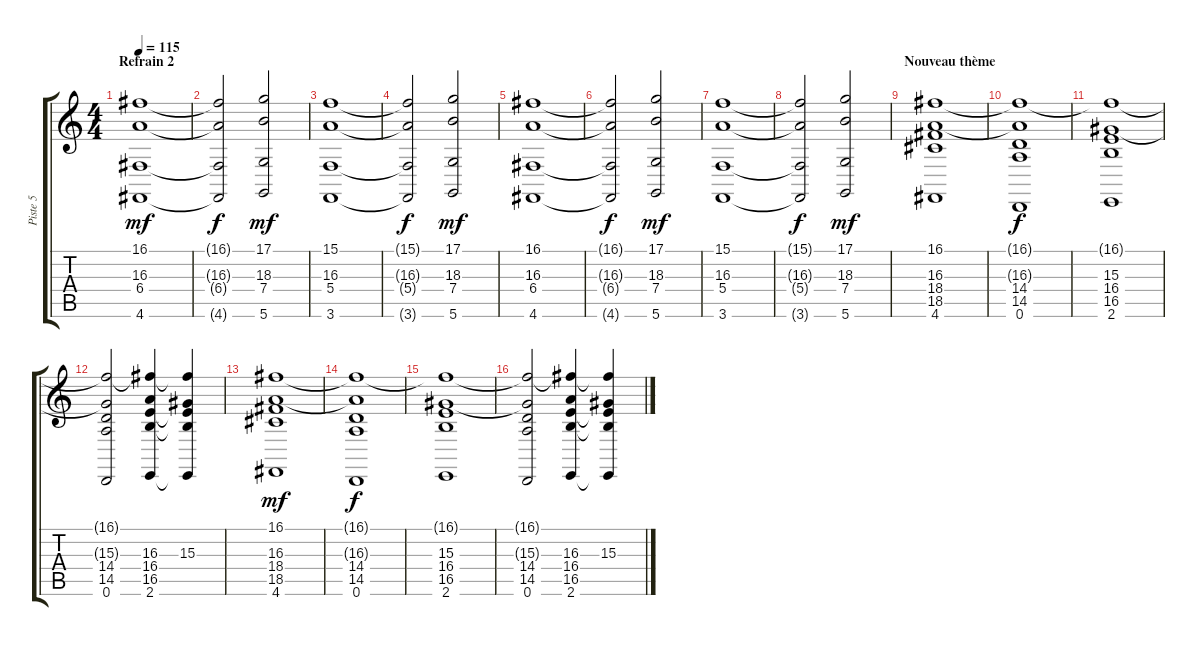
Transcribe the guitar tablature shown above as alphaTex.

\track ("Piste 5" "Piste 5") {instrument synthstrings2}
\staff {score tabs}
\tuning (D4 A3 F3 C3 G2 D2) {hide}
\ts (4 4)
\section ("" "Refrain 2")
\tempo 115
\clef g2
\ks c
(16.1 16.3 6.4 4.6).1{dy mf} |
(16.1{t} 16.3{t} 6.4{t} 4.6{t}).2{dy f} (17.1 18.3 7.4 5.6).2{dy mf} |
(15.1 16.3 5.4 3.6).1 |
(15.1{t} 16.3{t} 5.4{t} 3.6{t}).2{dy f} (17.1 18.3 7.4 5.6).2{dy mf} |
(16.1 16.3 6.4 4.6).1 |
(16.1{t} 16.3{t} 6.4{t} 4.6{t}).2{dy f} (17.1 18.3 7.4 5.6).2{dy mf} |
(15.1 16.3 5.4 3.6).1 |
(15.1{t} 16.3{t} 5.4{t} 3.6{t}).2{dy f} (17.1 18.3 7.4 5.6).2{dy mf} |
\section ("" "Nouveau thème")
(16.1 16.3 18.4 18.5 4.6).1 |
(16.1{t} 16.3{t} 14.4 14.5 0.6).1{dy f} |
(16.1{t} 15.3 16.4 16.5 2.6).1 |
(16.1{t} 15.3{t} 14.4 14.5 0.6).2 (16.1{t} 16.3 16.4 16.5 2.6).4 (16.1{t} 15.3 16.4{t} 16.5{t} 2.6{t}).4 |
(16.1 16.3 18.4 18.5 4.6).1{dy mf} |
(16.1{t} 16.3{t} 14.4 14.5 0.6).1{dy f} |
(16.1{t} 15.3 16.4 16.5 2.6).1 |
(16.1{t} 15.3{t} 14.4 14.5 0.6).2 (16.1{t} 16.3 16.4 16.5 2.6).4 (16.1{t} 15.3 16.4{t} 16.5{t} 2.6{t}).4
